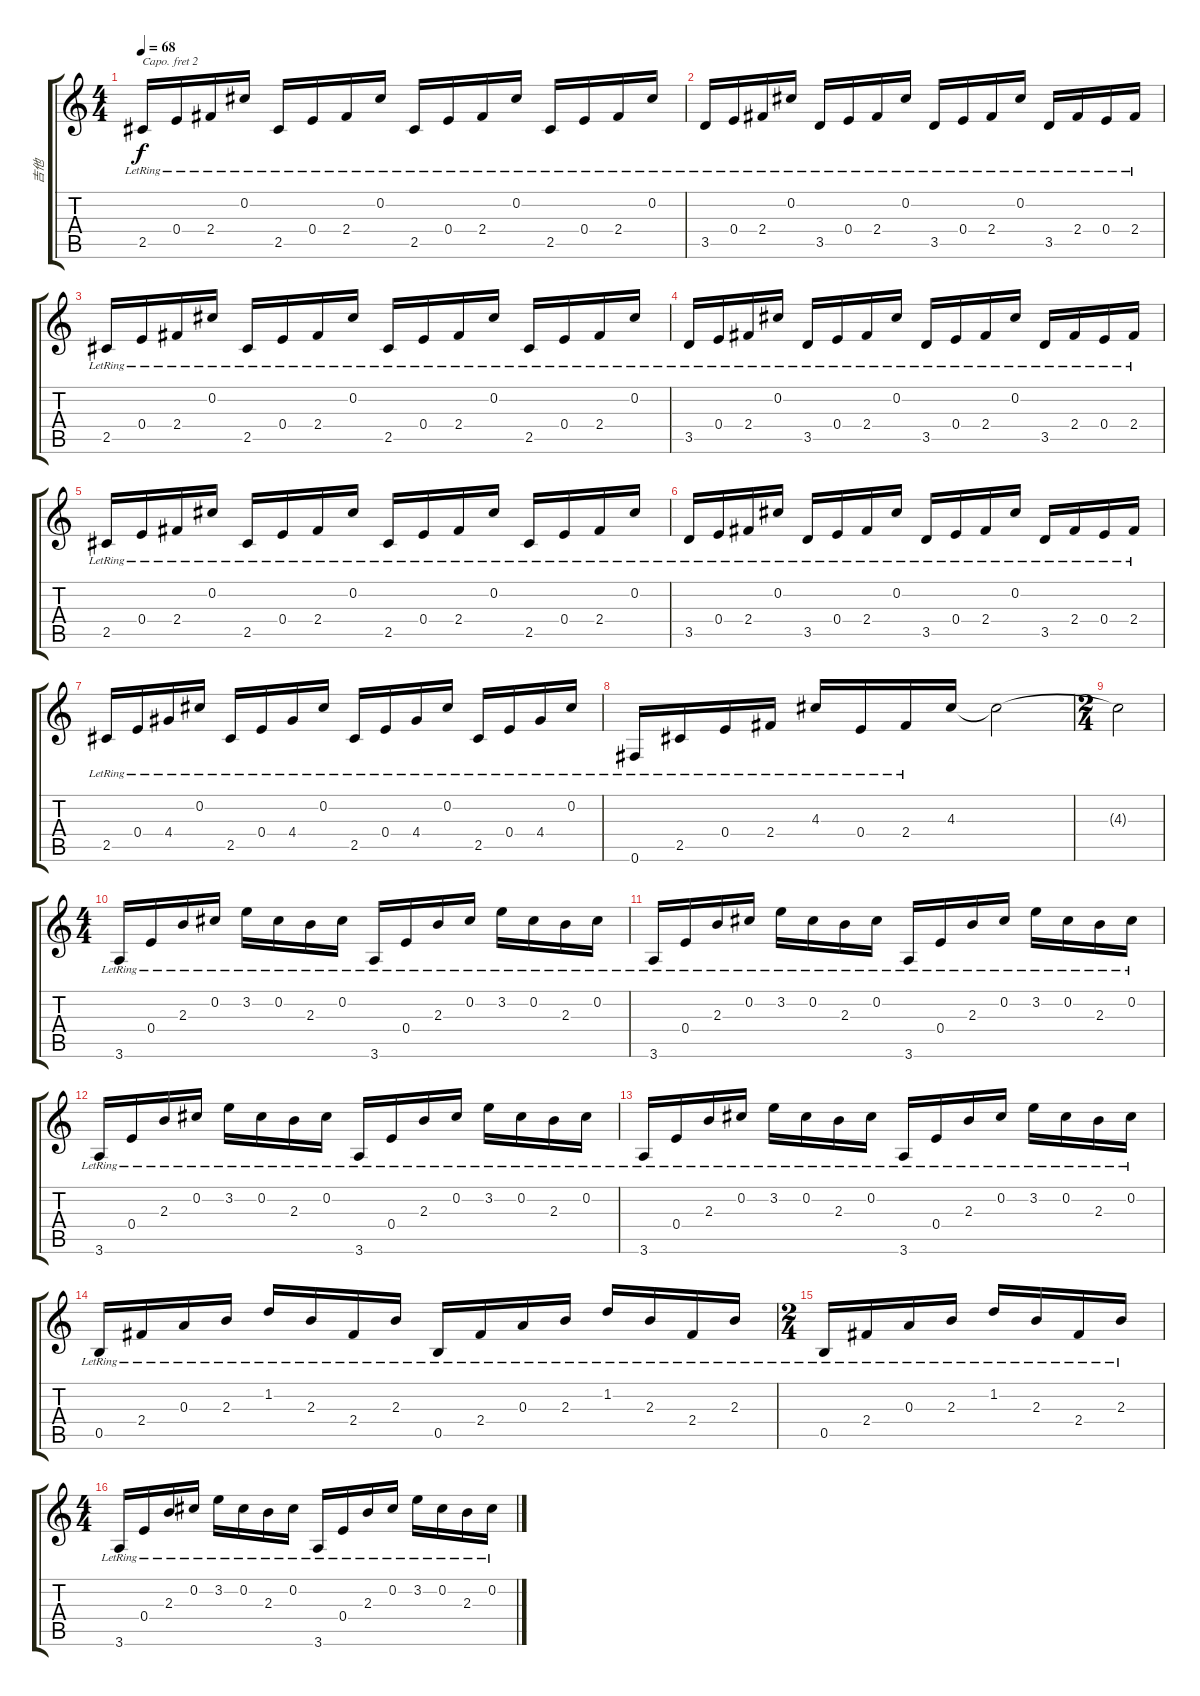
\track ("吉他" "吉他") {instrument electricguitarclean}
\staff {score tabs}
\capo 2
\tuning (E4 B3 G3 D3 A2 E2) {hide}
\ts (4 4)
\tempo 68
\clef g2
\ks c
2.5{lr}.16{dy f instrument electricguitarclean} 0.4{lr}.16 2.4{lr}.16 0.2{lr}.16 2.5{lr}.16 0.4{lr}.16 2.4{lr}.16 0.2{lr}.16 2.5{lr}.16 0.4{lr}.16 2.4{lr}.16 0.2{lr}.16 2.5{lr}.16 0.4{lr}.16 2.4{lr}.16 0.2{lr}.16 |
3.5{lr}.16 0.4{lr}.16 2.4{lr}.16 0.2{lr}.16 3.5{lr}.16 0.4{lr}.16 2.4{lr}.16 0.2{lr}.16 3.5{lr}.16 0.4{lr}.16 2.4{lr}.16 0.2{lr}.16 3.5{lr}.16 2.4{lr}.16 0.4{lr}.16 2.4{lr}.16 |
2.5{lr}.16 0.4{lr}.16 2.4{lr}.16 0.2{lr}.16 2.5{lr}.16 0.4{lr}.16 2.4{lr}.16 0.2{lr}.16 2.5{lr}.16 0.4{lr}.16 2.4{lr}.16 0.2{lr}.16 2.5{lr}.16 0.4{lr}.16 2.4{lr}.16 0.2{lr}.16 |
3.5{lr}.16 0.4{lr}.16 2.4{lr}.16 0.2{lr}.16 3.5{lr}.16 0.4{lr}.16 2.4{lr}.16 0.2{lr}.16 3.5{lr}.16 0.4{lr}.16 2.4{lr}.16 0.2{lr}.16 3.5{lr}.16 2.4{lr}.16 0.4{lr}.16 2.4{lr}.16 |
2.5{lr}.16 0.4{lr}.16 2.4{lr}.16 0.2{lr}.16 2.5{lr}.16 0.4{lr}.16 2.4{lr}.16 0.2{lr}.16 2.5{lr}.16 0.4{lr}.16 2.4{lr}.16 0.2{lr}.16 2.5{lr}.16 0.4{lr}.16 2.4{lr}.16 0.2{lr}.16 |
3.5{lr}.16 0.4{lr}.16 2.4{lr}.16 0.2{lr}.16 3.5{lr}.16 0.4{lr}.16 2.4{lr}.16 0.2{lr}.16 3.5{lr}.16 0.4{lr}.16 2.4{lr}.16 0.2{lr}.16 3.5{lr}.16 2.4{lr}.16 0.4{lr}.16 2.4{lr}.16 |
2.5{lr}.16 0.4{lr}.16 4.4{lr}.16 0.2{lr}.16 2.5{lr}.16 0.4{lr}.16 4.4{lr}.16 0.2{lr}.16 2.5{lr}.16 0.4{lr}.16 4.4{lr}.16 0.2{lr}.16 2.5{lr}.16 0.4{lr}.16 4.4{lr}.16 0.2{lr}.16 |
0.6{lr}.16 2.5{lr}.16 0.4{lr}.16 2.4{lr}.16 4.3{lr}.16 0.4{lr}.16 2.4{lr}.16 4.3.16 4.3{t}.2 |
\ts (2 4)
4.3{t}.2 |
\ts (4 4)
3.6{lr}.16 0.4{lr}.16 2.3{lr}.16 0.2{lr}.16 3.2{lr}.16 0.2{lr}.16 2.3{lr}.16 0.2{lr}.16 3.6{lr}.16 0.4{lr}.16 2.3{lr}.16 0.2{lr}.16 3.2{lr}.16 0.2{lr}.16 2.3{lr}.16 0.2{lr}.16 |
3.6{lr}.16 0.4{lr}.16 2.3{lr}.16 0.2{lr}.16 3.2{lr}.16 0.2{lr}.16 2.3{lr}.16 0.2{lr}.16 3.6{lr}.16 0.4{lr}.16 2.3{lr}.16 0.2{lr}.16 3.2{lr}.16 0.2{lr}.16 2.3{lr}.16 0.2{lr}.16 |
3.6{lr}.16 0.4{lr}.16 2.3{lr}.16 0.2{lr}.16 3.2{lr}.16 0.2{lr}.16 2.3{lr}.16 0.2{lr}.16 3.6{lr}.16 0.4{lr}.16 2.3{lr}.16 0.2{lr}.16 3.2{lr}.16 0.2{lr}.16 2.3{lr}.16 0.2{lr}.16 |
3.6{lr}.16 0.4{lr}.16 2.3{lr}.16 0.2{lr}.16 3.2{lr}.16 0.2{lr}.16 2.3{lr}.16 0.2{lr}.16 3.6{lr}.16 0.4{lr}.16 2.3{lr}.16 0.2{lr}.16 3.2{lr}.16 0.2{lr}.16 2.3{lr}.16 0.2{lr}.16 |
0.5{lr}.16 2.4{lr}.16 0.3{lr}.16 2.3{lr}.16 1.2{lr}.16 2.3{lr}.16 2.4{lr}.16 2.3{lr}.16 0.5{lr}.16 2.4{lr}.16 0.3{lr}.16 2.3{lr}.16 1.2{lr}.16 2.3{lr}.16 2.4{lr}.16 2.3{lr}.16 |
\ts (2 4)
0.5{lr}.16 2.4{lr}.16 0.3{lr}.16 2.3{lr}.16 1.2{lr}.16 2.3{lr}.16 2.4{lr}.16 2.3{lr}.16 |
\ts (4 4)
3.6{lr}.16 0.4{lr}.16 2.3{lr}.16 0.2{lr}.16 3.2{lr}.16 0.2{lr}.16 2.3{lr}.16 0.2{lr}.16 3.6{lr}.16 0.4{lr}.16 2.3{lr}.16 0.2{lr}.16 3.2{lr}.16 0.2{lr}.16 2.3{lr}.16 0.2{lr}.16
